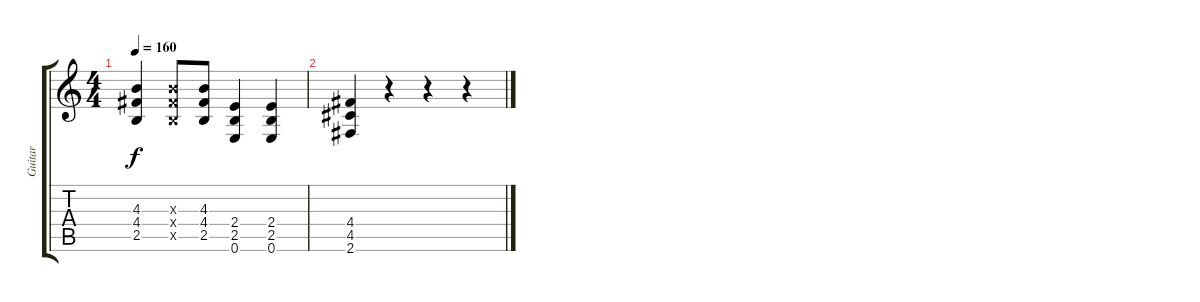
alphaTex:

\track ("Guitar" "Guitar") {instrument distortionguitar}
\staff {score tabs}
\tuning (E4 B3 G3 D3 A2 E2) {hide}
\ts (4 4)
\tempo 160
\clef g2
\ks c
(4.3 4.4 2.5).4{dy f} (4.3{x} 4.4{x} 2.5{x}).8 (4.3 4.4 2.5).8 (2.4 2.5 0.6).4 (2.4 2.5 0.6).4 |
(4.4 4.5 2.6).4 r.4 r.4 r.4
